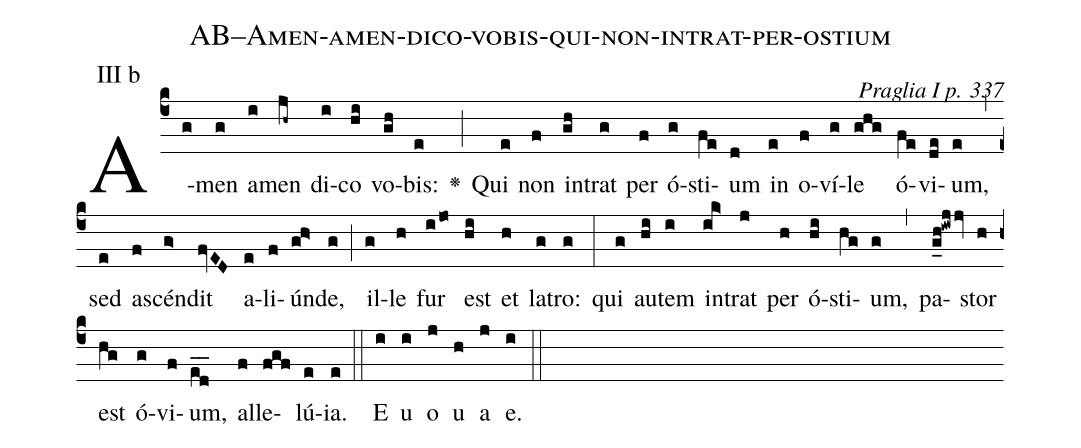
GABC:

name: AB--Amen-amen-dico-vobis-qui-non-intrat-per-ostium;
commentary: Praglia I p. 337;
annotation: III b;
%%
(c4) A(g)men(g) a(i)men(jh~) di(i)co(hi) vo(gh)bis:(e) <v>\greheightstar</v>(;) Qui(e) non(f) in(gh)trat(g) per(f) ó(g)sti(fe)um(d) in(e) o(f)ví(g)le(ghg) ó(fe)vi(de)um,(e) (,) sed(e) a(f)scén(g>)dit(fvED) a(e)li(f)ún(gh>)de,(g) (;) il(g)le(h) fur(ijo) est(hi) et(h) la(g)tro:(g) (:) qui(g) au(hi)tem(i) in(ik>)trat(j) per(h) ó(hi)sti(hg)um,(g) (,) pa(g_h!iwjjv)stor(h) est(hg) ó(g)vi(f)um,(ed__) al(f)le(fgf)lú(e)ia.(e) (::)
E(i) u(i) o(j) u(h) a(j) e.(i) (::)
